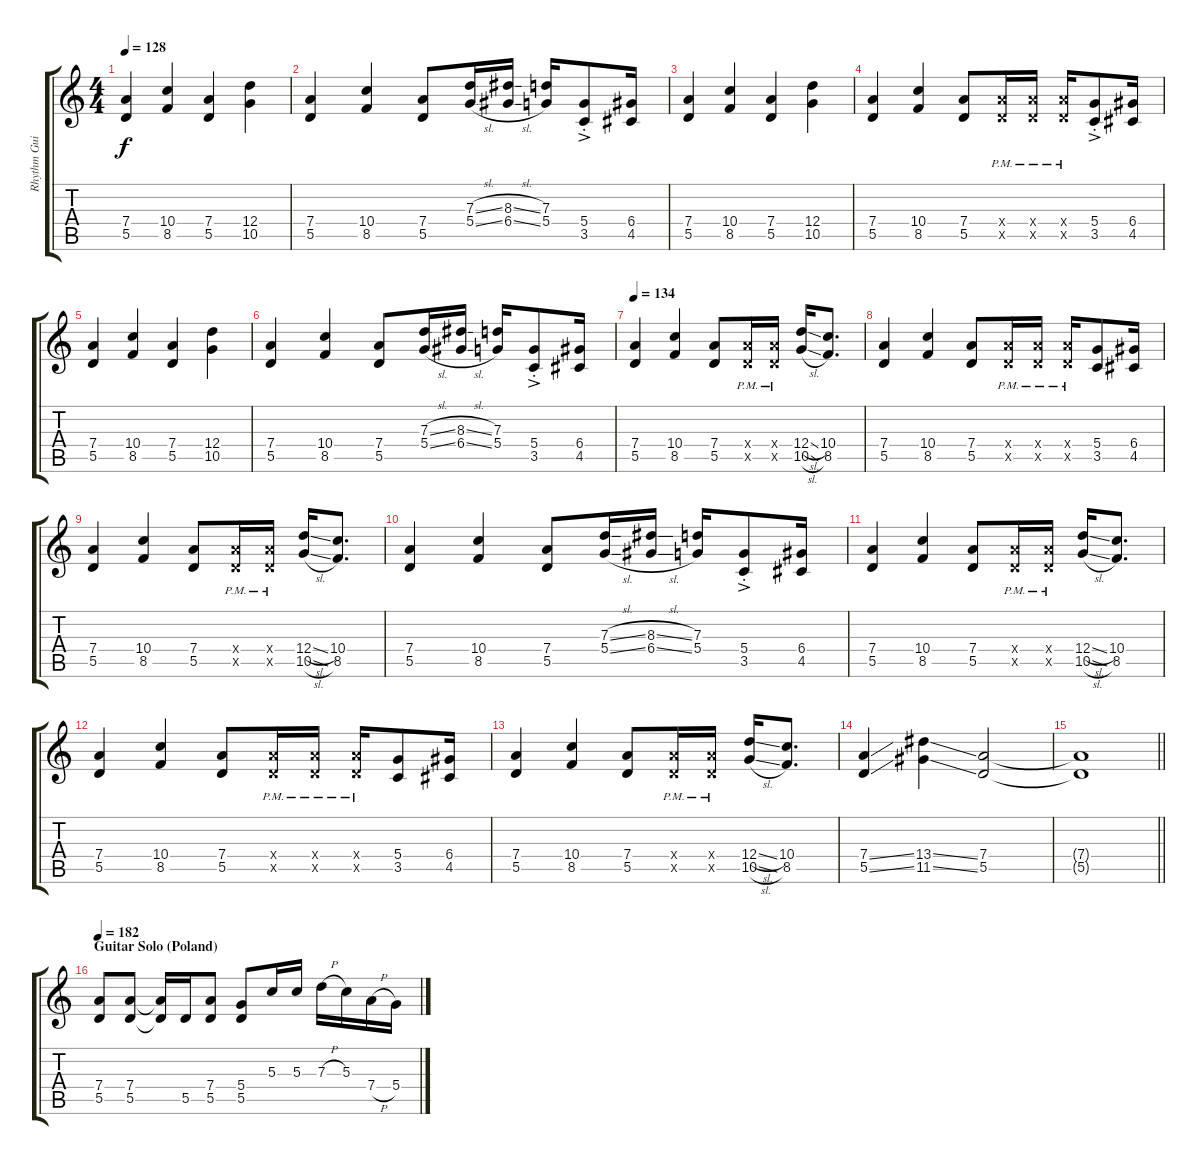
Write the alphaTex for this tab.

\track ("Rhythm Guitar 1" "Rhythm Gui") {instrument distortionguitar}
\staff {score tabs}
\tuning (E4 B3 G3 D3 A2 E2) {hide}
\ts (4 4)
\tempo 128
\clef g2
\ks aminor
(7.4 5.5).4{dy f} (10.4 8.5).4 (7.4 5.5).4 (12.4 10.5).4 |
(7.4 5.5).4 (10.4 8.5).4 (7.4 5.5).8 (7.3{sl} 5.4{sl}).16 (8.3{sl} 6.4{sl}).16 (7.3 5.4).16 (5.4{ac st} 3.5{ac st}).8 (6.4 4.5).16 |
(7.4 5.5).4 (10.4 8.5).4 (7.4 5.5).4 (12.4 10.5).4 |
(7.4 5.5).4 (10.4 8.5).4 (7.4 5.5).8 (7.4{pm x} 5.5{pm x}).16 (7.4{pm x} 5.5{pm x}).16 (7.4{pm x} 5.5{pm x}).16 (5.4{ac st} 3.5{ac st}).8 (6.4 4.5).16 |
(7.4 5.5).4 (10.4 8.5).4 (7.4 5.5).4 (12.4 10.5).4 |
(7.4 5.5).4 (10.4 8.5).4 (7.4 5.5).8 (7.3{sl} 5.4{sl}).16 (8.3{sl} 6.4{sl}).16 (7.3 5.4).16 (5.4{ac st} 3.5{ac st}).8 (6.4 4.5).16 |
\tempo 134
(7.4 5.5).4 (10.4 8.5).4 (7.4 5.5).8 (7.4{pm x} 5.5{pm x}).16 (7.4{pm x} 5.5{pm x}).16 (12.4{sl} 10.5{sl}).16 (10.4 8.5).8{d} |
(7.4 5.5).4 (10.4 8.5).4 (7.4 5.5).8 (7.4{pm x} 5.5{pm x}).16 (7.4{pm x} 5.5{pm x}).16 (7.4{pm x} 5.5{pm x}).16 (5.4 3.5).8 (6.4 4.5).16 |
(7.4 5.5).4 (10.4 8.5).4 (7.4 5.5).8 (7.4{pm x} 5.5{pm x}).16 (7.4{pm x} 5.5{pm x}).16 (12.4{sl} 10.5{sl}).16 (10.4 8.5).8{d} |
(7.4 5.5).4 (10.4 8.5).4 (7.4 5.5).8 (7.3{sl} 5.4{sl}).16 (8.3{sl} 6.4{sl}).16 (7.3 5.4).16 (5.4{ac st} 3.5{ac st}).8 (6.4 4.5).16 |
(7.4 5.5).4 (10.4 8.5).4 (7.4 5.5).8 (7.4{pm x} 5.5{pm x}).16 (7.4{pm x} 5.5{pm x}).16 (12.4{sl} 10.5{sl}).16 (10.4 8.5).8{d} |
(7.4 5.5).4 (10.4 8.5).4 (7.4 5.5).8 (7.4{pm x} 5.5{pm x}).16 (7.4{pm x} 5.5{pm x}).16 (7.4{pm x} 5.5{pm x}).16 (5.4 3.5).8 (6.4 4.5).16 |
(7.4 5.5).4 (10.4 8.5).4 (7.4 5.5).8 (7.4{pm x} 5.5{pm x}).16 (7.4{pm x} 5.5{pm x}).16 (12.4{sl} 10.5{sl}).16 (10.4 8.5).8{d} |
(7.4{ss} 5.5{ss}).4 (13.4{ss} 11.5{ss}).4 (7.4 5.5).2 |
\barLineRight lightlight
(7.4{t} 5.5{t}).1 |
\section ("" "Guitar Solo (Poland)")
\tempo 182
\ks c
(7.4 5.5).8 (7.4 5.5).8 (7.4{t} 5.5{t}).16 5.5.16 (7.4 5.5).8 (5.4 5.5).8 5.3.16 5.3.16 7.3{h}.16 5.3.16 7.4{h}.16 5.4.16
